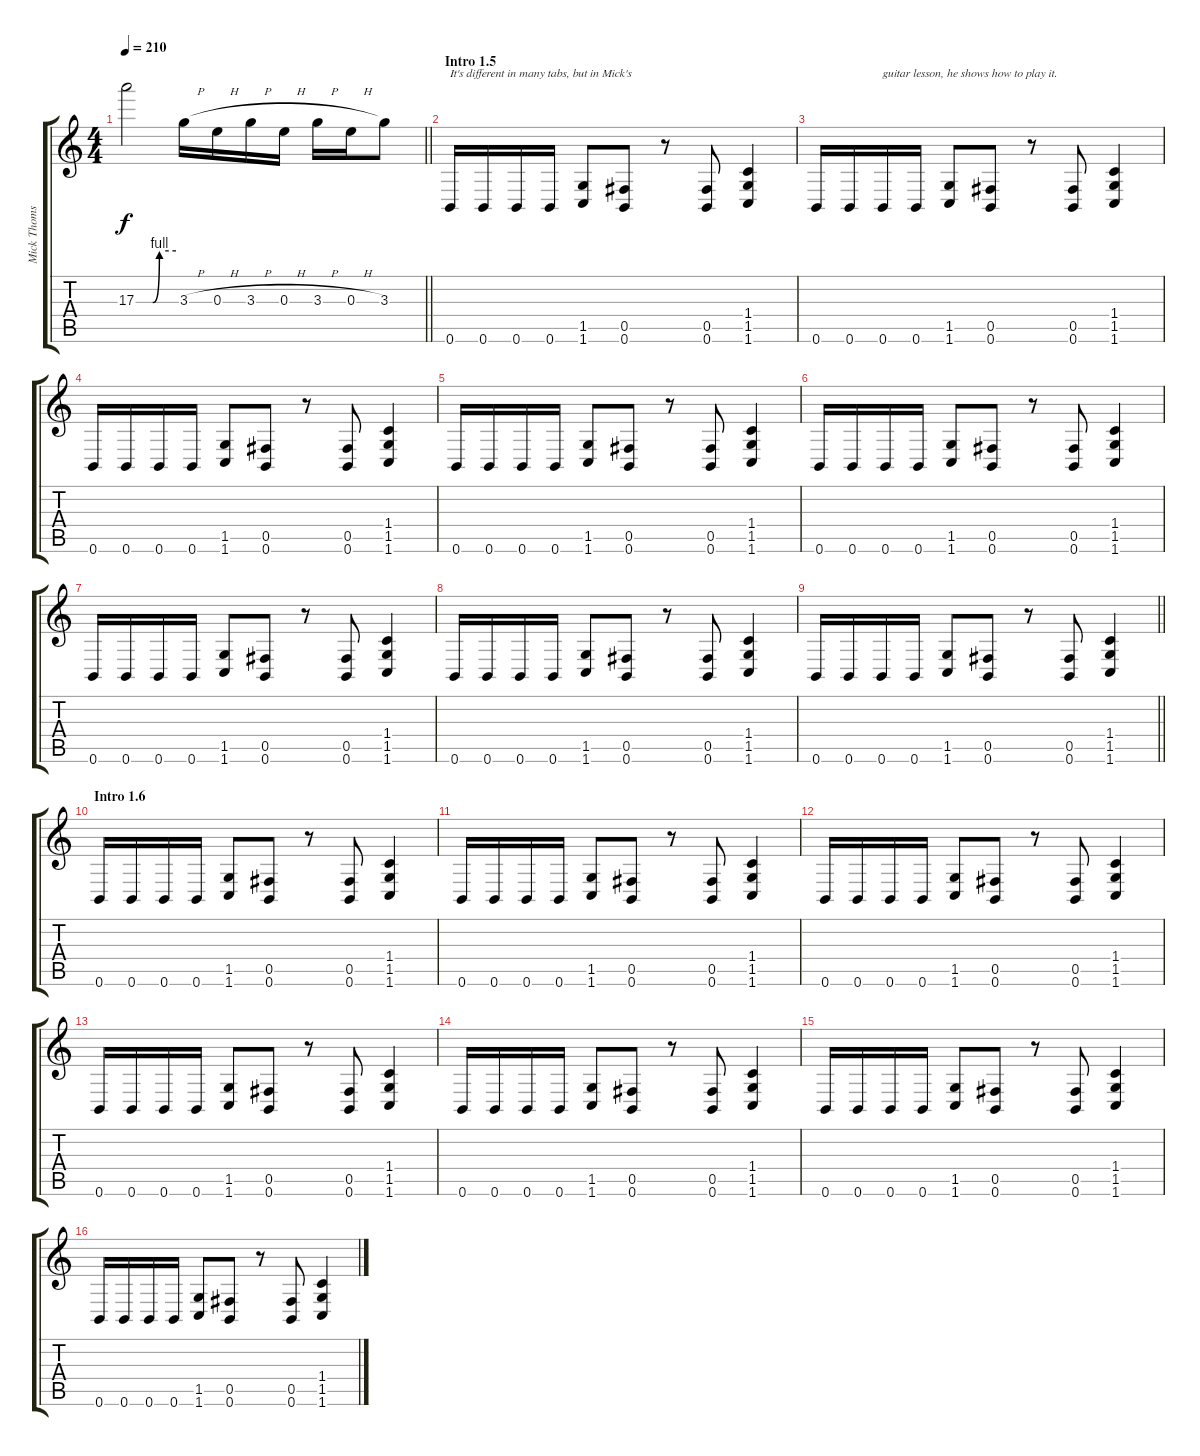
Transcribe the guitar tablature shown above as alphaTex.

\track ("Mick Thomson" "Mick Thoms") {instrument distortionguitar}
\staff {score tabs}
\tuning (Db4 Ab3 E4 B2 Gb2 B1) {hide}
\ts (4 4)
\tempo 210
\clef g2
\barLineRight lightlight
\ks c
17.3{be (custom 0 0 25 0 35 4 60 4)}.2{dy f} 3.3{h}.16 0.3{h}.16 3.3{h}.16 0.3{h}.16 3.3{h}.16 0.3{h}.16 3.3.8 |
\section ("" "Intro 1.5")
0.6.16{txt "It's different in many tabs, but in Mick's" balance 8} 0.6.16 0.6.16 0.6.16 (1.5 1.6).8 (0.5 0.6).8 r.8 (0.5 0.6).8 (1.4 1.5 1.6).4 |
0.6.16 0.6.16 0.6.16{txt "guitar lesson, he shows how to play it."} 0.6.16 (1.5 1.6).8 (0.5 0.6).8 r.8 (0.5 0.6).8 (1.4 1.5 1.6).4 |
0.6.16 0.6.16 0.6.16 0.6.16 (1.5 1.6).8 (0.5 0.6).8 r.8 (0.5 0.6).8 (1.4 1.5 1.6).4 |
0.6.16 0.6.16 0.6.16 0.6.16 (1.5 1.6).8 (0.5 0.6).8 r.8 (0.5 0.6).8 (1.4 1.5 1.6).4 |
0.6.16 0.6.16 0.6.16 0.6.16 (1.5 1.6).8 (0.5 0.6).8 r.8 (0.5 0.6).8 (1.4 1.5 1.6).4 |
0.6.16 0.6.16 0.6.16 0.6.16 (1.5 1.6).8 (0.5 0.6).8 r.8 (0.5 0.6).8 (1.4 1.5 1.6).4 |
0.6.16 0.6.16 0.6.16 0.6.16 (1.5 1.6).8 (0.5 0.6).8 r.8 (0.5 0.6).8 (1.4 1.5 1.6).4 |
\barLineRight lightlight
0.6.16 0.6.16 0.6.16 0.6.16 (1.5 1.6).8 (0.5 0.6).8 r.8 (0.5 0.6).8 (1.4 1.5 1.6).4 |
\section ("" "Intro 1.6")
0.6.16 0.6.16 0.6.16 0.6.16 (1.5 1.6).8 (0.5 0.6).8 r.8 (0.5 0.6).8 (1.4 1.5 1.6).4 |
0.6.16 0.6.16 0.6.16 0.6.16 (1.5 1.6).8 (0.5 0.6).8 r.8 (0.5 0.6).8 (1.4 1.5 1.6).4 |
0.6.16 0.6.16 0.6.16 0.6.16 (1.5 1.6).8 (0.5 0.6).8 r.8 (0.5 0.6).8 (1.4 1.5 1.6).4 |
0.6.16 0.6.16 0.6.16 0.6.16 (1.5 1.6).8 (0.5 0.6).8 r.8 (0.5 0.6).8 (1.4 1.5 1.6).4 |
0.6.16 0.6.16 0.6.16 0.6.16 (1.5 1.6).8 (0.5 0.6).8 r.8 (0.5 0.6).8 (1.4 1.5 1.6).4 |
0.6.16 0.6.16 0.6.16 0.6.16 (1.5 1.6).8 (0.5 0.6).8 r.8 (0.5 0.6).8 (1.4 1.5 1.6).4 |
0.6.16 0.6.16 0.6.16 0.6.16 (1.5 1.6).8 (0.5 0.6).8 r.8 (0.5 0.6).8 (1.4 1.5 1.6).4
